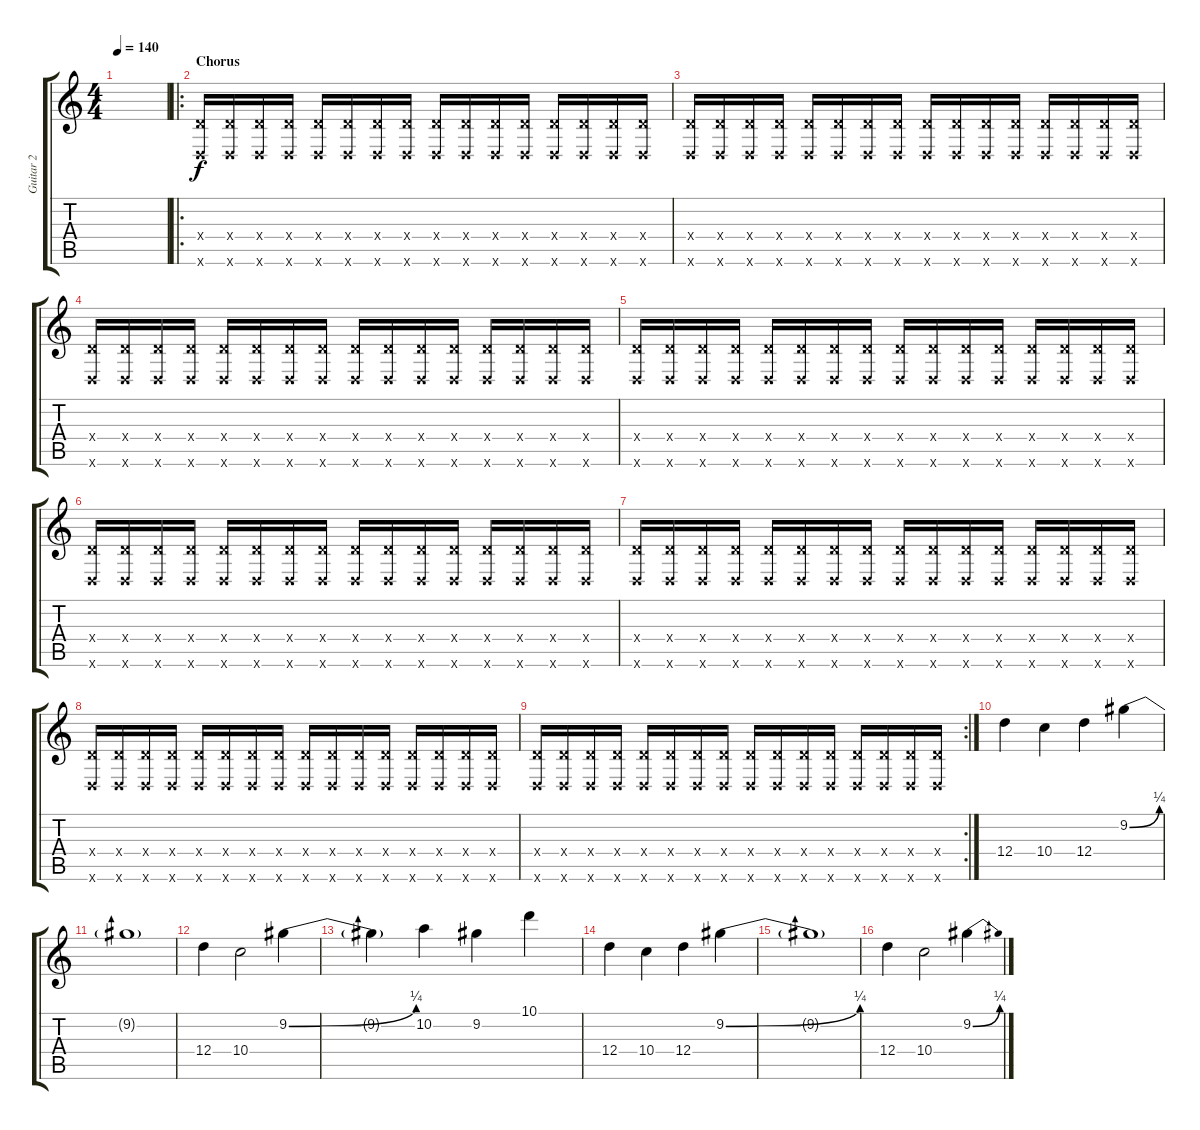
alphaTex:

\track ("Guitar 2" "Guitar 2") {instrument distortionguitar}
\staff {score tabs}
\tuning (E4 B3 G3 D3 A2 D2) {hide}
\ts (4 4)
\tempo 140
\clef g2
\ks c
|
\ro
\section ("" "Chorus")
(0.4{x} 0.6{x}).16{volume 13 instrument distortionguitar} (0.4{x} 0.6{x}).16 (0.4{x} 0.6{x}).16 (0.4{x} 0.6{x}).16 (0.4{x} 0.6{x}).16 (0.4{x} 0.6{x}).16 (0.4{x} 0.6{x}).16 (0.4{x} 0.6{x}).16 (0.4{x} 0.6{x}).16 (0.4{x} 0.6{x}).16 (0.4{x} 0.6{x}).16 (0.4{x} 0.6{x}).16 (0.4{x} 0.6{x}).16 (0.4{x} 0.6{x}).16 (0.4{x} 0.6{x}).16 (0.4{x} 0.6{x}).16 |
(0.4{x} 0.6{x}).16 (0.4{x} 0.6{x}).16 (0.4{x} 0.6{x}).16 (0.4{x} 0.6{x}).16 (0.4{x} 0.6{x}).16 (0.4{x} 0.6{x}).16 (0.4{x} 0.6{x}).16 (0.4{x} 0.6{x}).16 (0.4{x} 0.6{x}).16 (0.4{x} 0.6{x}).16 (0.4{x} 0.6{x}).16 (0.4{x} 0.6{x}).16 (0.4{x} 0.6{x}).16 (0.4{x} 0.6{x}).16 (0.4{x} 0.6{x}).16 (0.4{x} 0.6{x}).16 |
(0.4{x} 0.6{x}).16 (0.4{x} 0.6{x}).16 (0.4{x} 0.6{x}).16 (0.4{x} 0.6{x}).16 (0.4{x} 0.6{x}).16 (0.4{x} 0.6{x}).16 (0.4{x} 0.6{x}).16 (0.4{x} 0.6{x}).16 (0.4{x} 0.6{x}).16 (0.4{x} 0.6{x}).16 (0.4{x} 0.6{x}).16 (0.4{x} 0.6{x}).16 (0.4{x} 0.6{x}).16 (0.4{x} 0.6{x}).16 (0.4{x} 0.6{x}).16 (0.4{x} 0.6{x}).16 |
(0.4{x} 0.6{x}).16 (0.4{x} 0.6{x}).16 (0.4{x} 0.6{x}).16 (0.4{x} 0.6{x}).16 (0.4{x} 0.6{x}).16 (0.4{x} 0.6{x}).16 (0.4{x} 0.6{x}).16 (0.4{x} 0.6{x}).16 (0.4{x} 0.6{x}).16 (0.4{x} 0.6{x}).16 (0.4{x} 0.6{x}).16 (0.4{x} 0.6{x}).16 (0.4{x} 0.6{x}).16 (0.4{x} 0.6{x}).16 (0.4{x} 0.6{x}).16 (0.4{x} 0.6{x}).16 |
(0.4{x} 0.6{x}).16{volume 13 instrument distortionguitar} (0.4{x} 0.6{x}).16 (0.4{x} 0.6{x}).16 (0.4{x} 0.6{x}).16 (0.4{x} 0.6{x}).16 (0.4{x} 0.6{x}).16 (0.4{x} 0.6{x}).16 (0.4{x} 0.6{x}).16 (0.4{x} 0.6{x}).16 (0.4{x} 0.6{x}).16 (0.4{x} 0.6{x}).16 (0.4{x} 0.6{x}).16 (0.4{x} 0.6{x}).16 (0.4{x} 0.6{x}).16 (0.4{x} 0.6{x}).16 (0.4{x} 0.6{x}).16 |
(0.4{x} 0.6{x}).16 (0.4{x} 0.6{x}).16 (0.4{x} 0.6{x}).16 (0.4{x} 0.6{x}).16 (0.4{x} 0.6{x}).16 (0.4{x} 0.6{x}).16 (0.4{x} 0.6{x}).16 (0.4{x} 0.6{x}).16 (0.4{x} 0.6{x}).16 (0.4{x} 0.6{x}).16 (0.4{x} 0.6{x}).16 (0.4{x} 0.6{x}).16 (0.4{x} 0.6{x}).16 (0.4{x} 0.6{x}).16 (0.4{x} 0.6{x}).16 (0.4{x} 0.6{x}).16 |
(0.4{x} 0.6{x}).16 (0.4{x} 0.6{x}).16 (0.4{x} 0.6{x}).16 (0.4{x} 0.6{x}).16 (0.4{x} 0.6{x}).16 (0.4{x} 0.6{x}).16 (0.4{x} 0.6{x}).16 (0.4{x} 0.6{x}).16 (0.4{x} 0.6{x}).16 (0.4{x} 0.6{x}).16 (0.4{x} 0.6{x}).16 (0.4{x} 0.6{x}).16 (0.4{x} 0.6{x}).16 (0.4{x} 0.6{x}).16 (0.4{x} 0.6{x}).16 (0.4{x} 0.6{x}).16 |
\rc 2
(0.4{x} 0.6{x}).16 (0.4{x} 0.6{x}).16 (0.4{x} 0.6{x}).16 (0.4{x} 0.6{x}).16 (0.4{x} 0.6{x}).16 (0.4{x} 0.6{x}).16 (0.4{x} 0.6{x}).16 (0.4{x} 0.6{x}).16 (0.4{x} 0.6{x}).16 (0.4{x} 0.6{x}).16 (0.4{x} 0.6{x}).16 (0.4{x} 0.6{x}).16 (0.4{x} 0.6{x}).16 (0.4{x} 0.6{x}).16 (0.4{x} 0.6{x}).16 (0.4{x} 0.6{x}).16 |
12.4.4 10.4.4 12.4.4 9.2{be (bend 0 0 60 1)}.4 |
9.2{t}.1 |
12.4.4 10.4.2 9.2{be (bend 0 0 60 1)}.4 |
9.2{t}.4 10.2.4 9.2.4 10.1.4 |
12.4.4 10.4.4 12.4.4 9.2{be (bend 0 0 60 1)}.4 |
9.2{t}.1 |
12.4.4 10.4.2 9.2{be (bend 0 0 60 1)}.4
